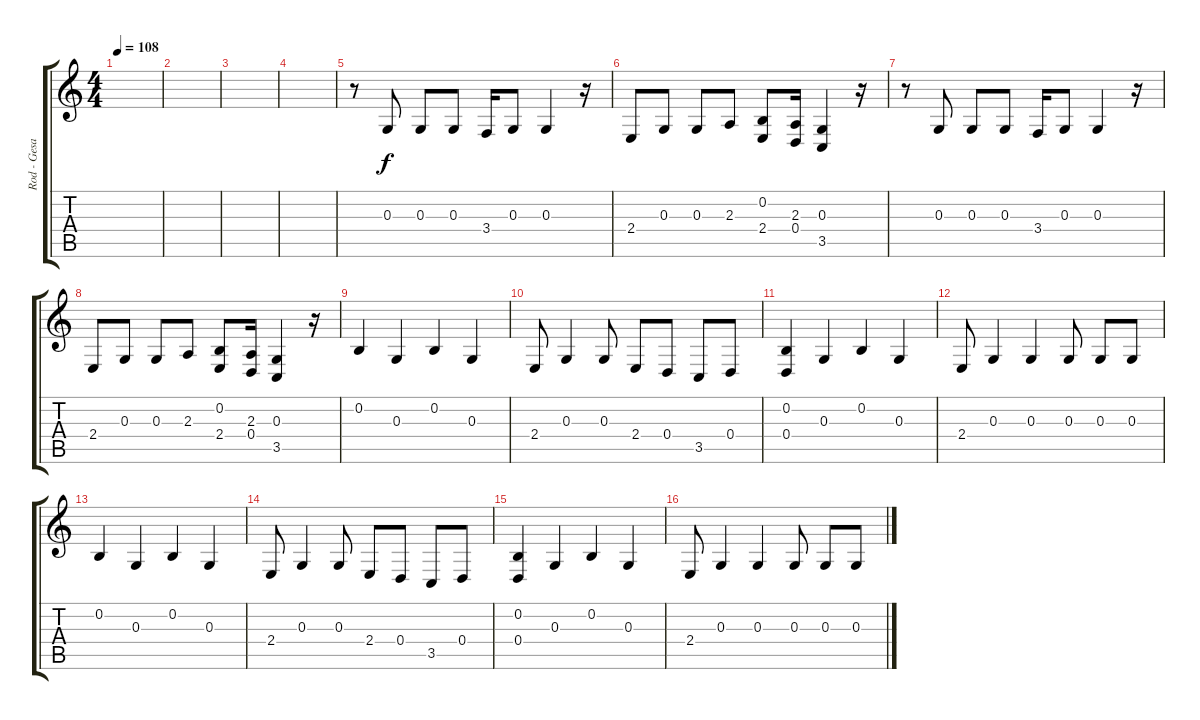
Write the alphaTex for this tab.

\track ("Rod - Gesang" "Rod - Gesa") {instrument bassoon}
\staff {score tabs}
\tuning (E4 B3 G3 D3 A2 E2) {hide}
\ts (4 4)
\tempo 108
\clef g2
\ks c
|
|
|
|
r.8 0.3.8 0.3.8 0.3.8 3.4.16 0.3.8 0.3.4 r.16 |
2.4.8 0.3.8 0.3.8 2.3.8 (0.2 2.4).8 (2.3 0.4).16 (0.3 3.5).4 r.16 |
r.8 0.3.8 0.3.8 0.3.8 3.4.16 0.3.8 0.3.4 r.16 |
2.4.8 0.3.8 0.3.8 2.3.8 (0.2 2.4).8 (2.3 0.4).16 (0.3 3.5).4 r.16 |
0.2.4 0.3.4 0.2.4 0.3.4 |
2.4.8 0.3.4 0.3.8 2.4.8 0.4.8 3.5.8 0.4.8 |
(0.2 0.4).4 0.3.4 0.2.4 0.3.4 |
2.4.8 0.3.4 0.3.4 0.3.8 0.3.8 0.3.8 |
0.2.4 0.3.4 0.2.4 0.3.4 |
2.4.8 0.3.4 0.3.8 2.4.8 0.4.8 3.5.8 0.4.8 |
(0.2 0.4).4 0.3.4 0.2.4 0.3.4 |
2.4.8 0.3.4 0.3.4 0.3.8 0.3.8 0.3.8
